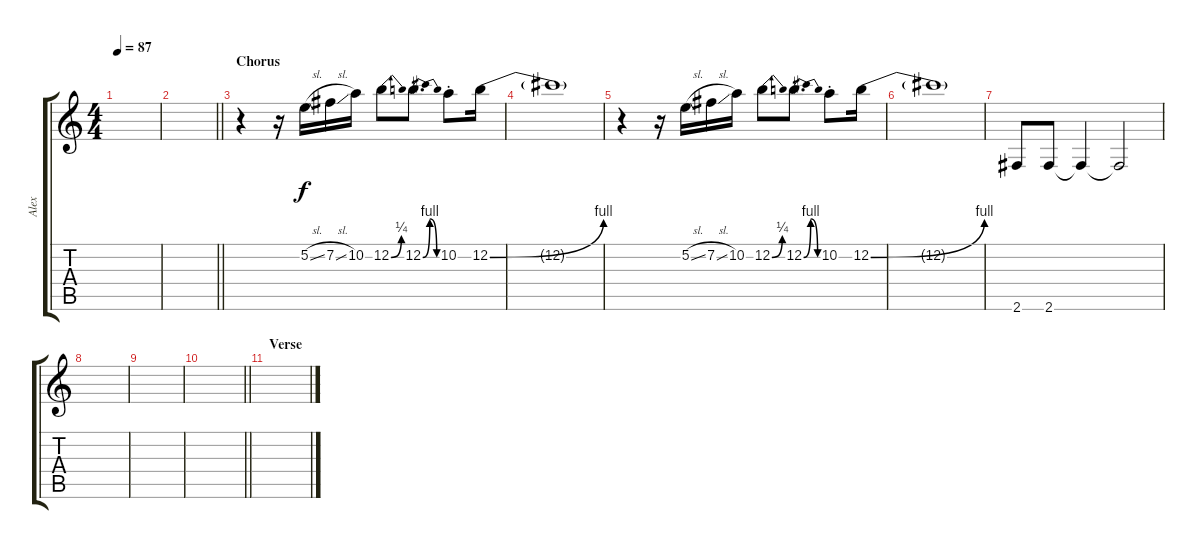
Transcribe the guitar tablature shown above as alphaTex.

\track ("Alex" "Alex") {instrument overdrivenguitar}
\staff {score tabs}
\tuning (E4 B3 G3 D3 A2 E2) {hide}
\ts (4 4)
\tempo 87
\clef g2
\ks c
|
\barLineRight lightlight
|
\section ("" "Chorus")
r.4 r.16 5.2{sl}.16{dy f} 7.2{sl}.16 10.2.16 12.2{be (bend 0 0 60 1)}.8 12.2{be (bendrelease 0 0 30 4 30 4 60 0)}.8{d} 10.2{st}.8 12.2{be (bend 0 0 60 4)}.16 |
12.2{t}.1 |
r.4 r.16 5.2{sl}.16 7.2{sl}.16 10.2.16 12.2{be (bend 0 0 60 1)}.8 12.2{be (bendrelease 0 0 30 4 30 4 60 0)}.8{d} 10.2{st}.8 12.2{be (bend 0 0 60 4)}.16 |
12.2{t}.1 |
2.6.8 2.6.8 2.6{t}.4 2.6{t}.2 |
|
|
\barLineRight lightlight
|
\section ("" "Verse")
